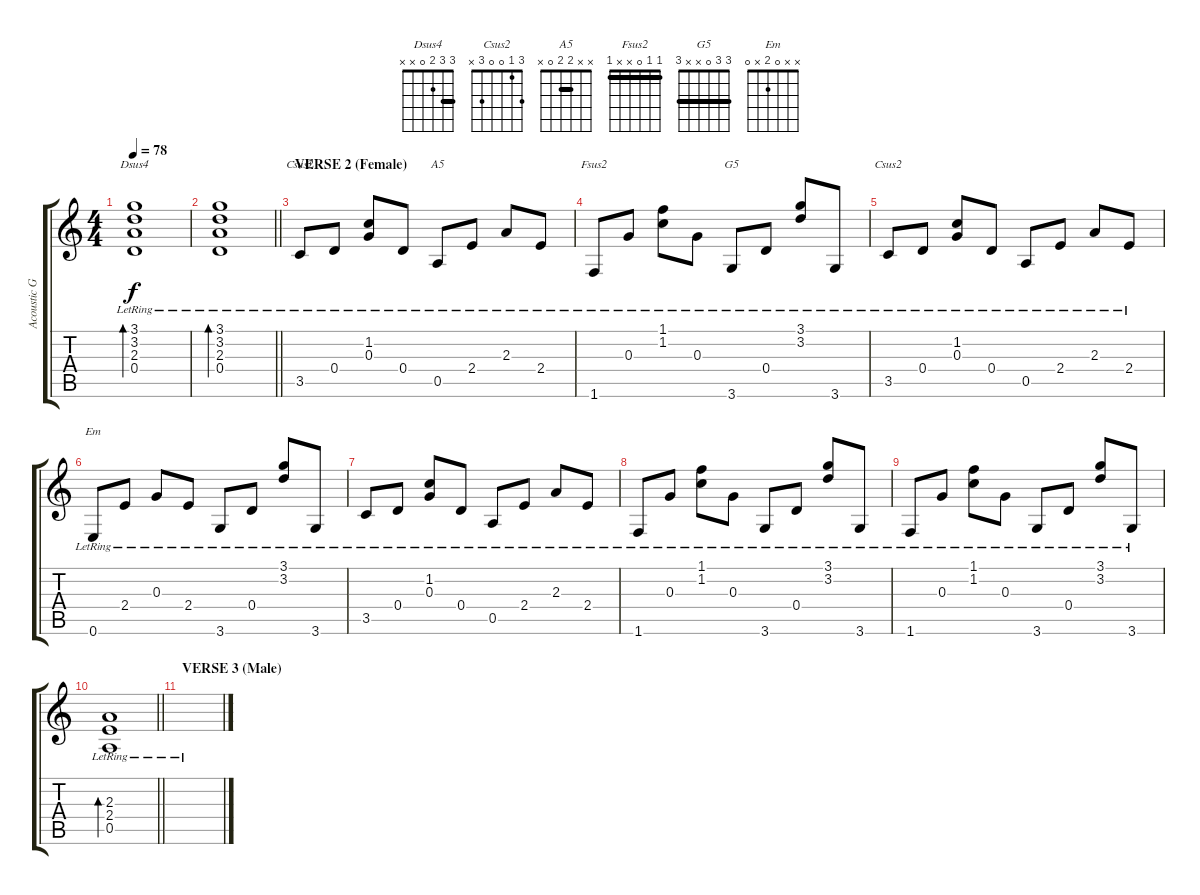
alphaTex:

\track ("Acoustic Guitar" "Acoustic G") {instrument acousticguitarnylon}
\staff {score tabs}
\tuning (E4 B3 G3 D3 A2 E2) {hide}
\chord ("Dsus4" 3 3 2 0 x x) {barre 3}
\chord ("Csus2" x 1 0 0 3 x)
\chord ("A5" x x 2 2 0 x) {barre 2}
\chord ("Fsus2" 1 1 0 x x 1) {barre 1}
\chord ("G5" 3 3 0 x x 3) {barre 3}
\chord ("Csus2" 3 1 0 0 3 x)
\chord ("Em" x x 0 2 x 0)
\ts (4 4)
\tempo 78
\clef g2
\ks c
(3.1{lr} 3.2{lr} 2.3{lr} 0.4{lr}).1{bd 60 ch "Dsus4" dy f} |
\barLineRight lightlight
(3.1{lr} 3.2{lr} 2.3{lr} 0.4{lr}).1{bd 60} |
\section ("" "VERSE 2 (Female)")
3.5{lr}.8{ch "Csus2" volume 12 balance 6} 0.4{lr}.8 (1.2{lr} 0.3{lr}).8 0.4{lr}.8 0.5{lr}.8{ch "A5"} 2.4{lr}.8 2.3{lr}.8 2.4{lr}.8 |
1.6{lr}.8{ch "Fsus2"} 0.3{lr}.8 (1.1{lr} 1.2{lr}).8 0.3{lr}.8 3.6{lr}.8{ch "G5"} 0.4{lr}.8 (3.1{lr} 3.2{lr}).8 3.6{lr}.8 |
3.5{lr}.8{ch "Csus2"} 0.4{lr}.8 (1.2{lr} 0.3{lr}).8 0.4{lr}.8 0.5{lr}.8 2.4{lr}.8 2.3{lr}.8 2.4{lr}.8 |
0.6{lr}.8{ch "Em"} 2.4{lr}.8 0.3{lr}.8 2.4{lr}.8 3.6{lr}.8 0.4{lr}.8 (3.1{lr} 3.2{lr}).8 3.6{lr}.8 |
3.5{lr}.8 0.4{lr}.8 (1.2{lr} 0.3{lr}).8 0.4{lr}.8 0.5{lr}.8 2.4{lr}.8 2.3{lr}.8 2.4{lr}.8 |
1.6{lr}.8 0.3{lr}.8 (1.1{lr} 1.2{lr}).8 0.3{lr}.8 3.6{lr}.8 0.4{lr}.8 (3.1{lr} 3.2{lr}).8 3.6{lr}.8 |
1.6{lr}.8 0.3{lr}.8 (1.1{lr} 1.2{lr}).8 0.3{lr}.8 3.6{lr}.8 0.4{lr}.8 (3.1{lr} 3.2{lr}).8 3.6{lr}.8 |
\barLineRight lightlight
(2.3{lr} 2.4{lr} 0.5{lr}).1{bd 60} |
\section ("" "VERSE 3 (Male)")
